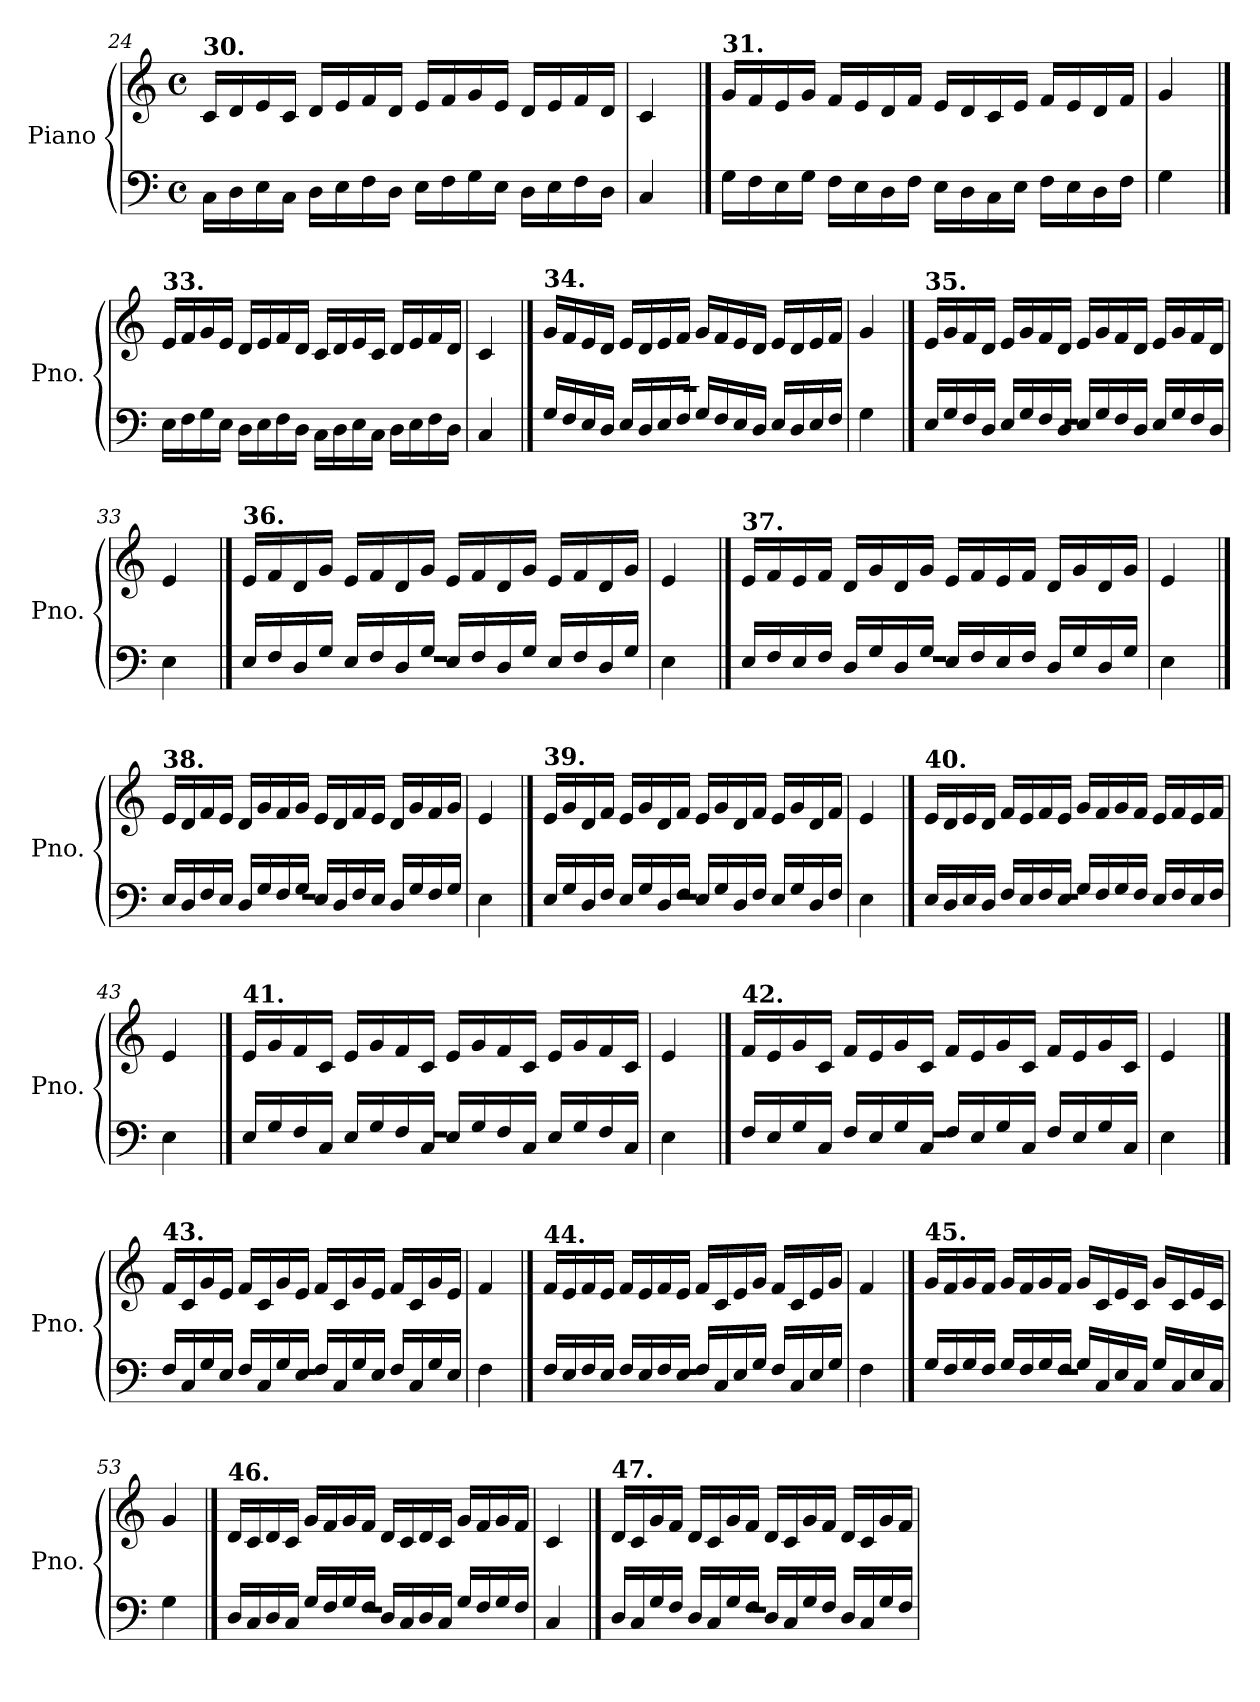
**kern	**kern
*part1	*part1
*staff2	*staff1
*I"Piano	*
*I'Pno.	*
!!LO:LB:g=z
*clefF4	*clefG2
*k[]	*k[]
*M4/4	*M4/4
*met(c)	*met(c)
=24	=24
!	!LO:TX:a:B:t=30.
16C<\LL	16c/LL
16D<\	16d/
16E<\	16e/
16C<\JJ	16c/JJ
16D<\LL	16d/LL
16E<\	16e/
16F<\	16f/
16D<\JJ	16d/JJ
16E<\LL	16e/LL
16F<\	16f/
16G<\	16g/
16E<\JJ	16e/JJ
16D<\LL	16d/LL
16E<\	16e/
16F<\	16f/
16D<\JJ	16d/JJ
=25	=25
4C</	4c/
==26	==26
!	!LO:TX:a:B:t=31.
16G<\LL	16g/LL
16F<\	16f/
16E<\	16e/
16G<\JJ	16g/JJ
16F<\LL	16f/LL
16E<\	16e/
16D<\	16d/
16F<\JJ	16f/JJ
16E<\LL	16e/LL
16D<\	16d/
16C<\	16c/
16E<\JJ	16e/JJ
16F<\LL	16f/LL
16E<\	16e/
16D<\	16d/
16F<\JJ	16f/JJ
=27	=27
4G<\	4g/
!!LO:LB:g=z
==28	==28
!	!LO:TX:a:B:t=33.
16E<\LL	16e/LL
16F<\	16f/
16G<\	16g/
16E<\JJ	16e/JJ
16D<\LL	16d/LL
16E<\	16e/
16F<\	16f/
16D<\JJ	16d/JJ
16C<\LL	16c/LL
16D<\	16d/
16E<\	16e/
16C<\JJ	16c/JJ
16D<\LL	16d/LL
16E<\	16e/
16F<\	16f/
16D<\JJ	16d/JJ
=29	=29
4C</	4c/
!!LO:LB:g=z
==30	==30
*^	*
!	!	!LO:TX:a:B:t=34.
1r	16G/LL	16g/LL
.	16F/	16f/
.	16E/	16e/
.	16D/JJ	16d/JJ
.	16E/LL	16e/LL
.	16D/	16d/
.	16E/	16e/
.	16F/JJ	16f/JJ
.	16G/LL	16g/LL
.	16F/	16f/
.	16E/	16e/
.	16D/JJ	16d/JJ
.	16E/LL	16e/LL
.	16D/	16d/
.	16E/	16e/
.	16F/JJ	16f/JJ
*v	*v	*
=31	=31
4G<\	4g/
==32	==32
*^	*
*	*^	*
!	!	!	!LO:TX:a:B:t=35.
1r	16E/LL	1r	16e/LL
.	16G/	.	16g/
.	16F/	.	16f/
.	16D/JJ	.	16d/JJ
.	16E/LL	.	16e/LL
.	16G/	.	16g/
.	16F/	.	16f/
.	16D/JJ	.	16d/JJ
.	16E/LL	.	16e/LL
.	16G/	.	16g/
.	16F/	.	16f/
.	16D/JJ	.	16d/JJ
.	16E/LL	.	16e/LL
.	16G/	.	16g/
.	16F/	.	16f/
.	16D/JJ	.	16d/JJ
*v	*v	*v	*
=33	=33
4E<\	4e/
!!LO:LB:g=z
==34	==34
*^	*
*	*^	*
!	!	!	!LO:TX:a:B:t=36.
1r	16E/LL	1r	16e/LL
.	16F/	.	16f/
.	16D/	.	16d/
.	16G/JJ	.	16g/JJ
.	16E/LL	.	16e/LL
.	16F/	.	16f/
.	16D/	.	16d/
.	16G/JJ	.	16g/JJ
.	16E/LL	.	16e/LL
.	16F/	.	16f/
.	16D/	.	16d/
.	16G/JJ	.	16g/JJ
.	16E/LL	.	16e/LL
.	16F/	.	16f/
.	16D/	.	16d/
.	16G/JJ	.	16g/JJ
*v	*v	*v	*
=35	=35
4E<\	4e/
==36	==36
*^	*
*	*^	*
!	!	!	!LO:TX:a:B:t=37.
1r	16E/LL	1r	16e/LL
.	16F/	.	16f/
.	16E/	.	16e/
.	16F/JJ	.	16f/JJ
.	16D/LL	.	16d/LL
.	16G/	.	16g/
.	16D/	.	16d/
.	16G/JJ	.	16g/JJ
.	16E/LL	.	16e/LL
.	16F/	.	16f/
.	16E/	.	16e/
.	16F/JJ	.	16f/JJ
.	16D/LL	.	16d/LL
.	16G/	.	16g/
.	16D/	.	16d/
.	16G/JJ	.	16g/JJ
*v	*v	*v	*
=37	=37
4E<\	4e/
==38	==38
*^	*
*	*^	*
!	!	!	!LO:TX:a:B:t=38.
1r	16E/LL	1r	16e/LL
.	16D/	.	16d/
.	16F/	.	16f/
.	16E/JJ	.	16e/JJ
.	16D/LL	.	16d/LL
.	16G/	.	16g/
.	16F/	.	16f/
.	16G/JJ	.	16g/JJ
.	16E/LL	.	16e/LL
.	16D/	.	16d/
.	16F/	.	16f/
.	16E/JJ	.	16e/JJ
.	16D/LL	.	16d/LL
.	16G/	.	16g/
.	16F/	.	16f/
.	16G/JJ	.	16g/JJ
*v	*v	*v	*
=39	=39
4E<\	4e/
!!LO:PB:g=z
==40	==40
*^	*
*	*^	*
!	!	!	!LO:TX:a:B:t=39.
1r	16E/LL	1r	16e/LL
.	16G/	.	16g/
.	16D/	.	16d/
.	16F/JJ	.	16f/JJ
.	16E/LL	.	16e/LL
.	16G/	.	16g/
.	16D/	.	16d/
.	16F/JJ	.	16f/JJ
.	16E/LL	.	16e/LL
.	16G/	.	16g/
.	16D/	.	16d/
.	16F/JJ	.	16f/JJ
.	16E/LL	.	16e/LL
.	16G/	.	16g/
.	16D/	.	16d/
.	16F/JJ	.	16f/JJ
*v	*v	*v	*
=41	=41
4E<\	4e/
==42	==42
*^	*
*	*^	*
!	!	!	!LO:TX:a:B:t=40.
1r	16E/LL	1r	16e/LL
.	16D/	.	16d/
.	16E/	.	16e/
.	16D/JJ	.	16d/JJ
.	16F/LL	.	16f/LL
.	16E/	.	16e/
.	16F/	.	16f/
.	16E/JJ	.	16e/JJ
.	16G/LL	.	16g/LL
.	16F/	.	16f/
.	16G/	.	16g/
.	16F/JJ	.	16f/JJ
.	16E/LL	.	16e/LL
.	16F/	.	16f/
.	16E/	.	16e/
.	16F/JJ	.	16f/JJ
*v	*v	*v	*
=43	=43
4E<\	4e/
==44	==44
*^	*
*	*^	*
!	!	!	!LO:TX:a:B:t=41.
1r	16E/LL	1r	16e/LL
.	16G/	.	16g/
.	16F/	.	16f/
.	16C/JJ	.	16c/JJ
.	16E/LL	.	16e/LL
.	16G/	.	16g/
.	16F/	.	16f/
.	16C/JJ	.	16c/JJ
.	16E/LL	.	16e/LL
.	16G/	.	16g/
.	16F/	.	16f/
.	16C/JJ	.	16c/JJ
.	16E/LL	.	16e/LL
.	16G/	.	16g/
.	16F/	.	16f/
.	16C/JJ	.	16c/JJ
*v	*v	*v	*
=45	=45
4E<\	4e/
!!LO:LB:g=z
==46	==46
*^	*
*	*^	*
!	!	!	!LO:TX:a:B:t=42.
1r	16F/LL	1r	16f/LL
.	16E/	.	16e/
.	16G/	.	16g/
.	16C/JJ	.	16c/JJ
.	16F/LL	.	16f/LL
.	16E/	.	16e/
.	16G/	.	16g/
.	16C/JJ	.	16c/JJ
.	16F/LL	.	16f/LL
.	16E/	.	16e/
.	16G/	.	16g/
.	16C/JJ	.	16c/JJ
.	16F/LL	.	16f/LL
.	16E/	.	16e/
.	16G/	.	16g/
.	16C/JJ	.	16c/JJ
*v	*v	*v	*
=47	=47
4E<\	4e/
==48	==48
*^	*
*	*^	*
!	!	!	!LO:TX:a:B:t=43.
1r	16F/LL	1r	16f/LL
.	16C/	.	16c/
.	16G/	.	16g/
.	16E/JJ	.	16e/JJ
.	16F/LL	.	16f/LL
.	16C/	.	16c/
.	16G/	.	16g/
.	16E/JJ	.	16e/JJ
.	16F/LL	.	16f/LL
.	16C/	.	16c/
.	16G/	.	16g/
.	16E/JJ	.	16e/JJ
.	16F/LL	.	16f/LL
.	16C/	.	16c/
.	16G/	.	16g/
.	16E/JJ	.	16e/JJ
*v	*v	*v	*
=49	=49
4F<\	4f/
==50	==50
*^	*
*	*^	*
!	!	!	!LO:TX:a:B:t=44.
1r	16F/LL	1r	16f/LL
.	16E/	.	16e/
.	16F/	.	16f/
.	16E/JJ	.	16e/JJ
.	16F/LL	.	16f/LL
.	16E/	.	16e/
.	16F/	.	16f/
.	16E/JJ	.	16e/JJ
.	16F/LL	.	16f/LL
.	16C/	.	16c/
.	16E/	.	16e/
.	16G/JJ	.	16g/JJ
.	16F/LL	.	16f/LL
.	16C/	.	16c/
.	16E/	.	16e/
.	16G/JJ	.	16g/JJ
*v	*v	*v	*
=51	=51
4F<\	4f/
!!LO:LB:g=z
==52	==52
*^	*
*	*^	*
!	!	!	!LO:TX:a:B:t=45.
1r	16G/LL	1r	16g/LL
.	16F/	.	16f/
.	16G/	.	16g/
.	16F/JJ	.	16f/JJ
.	16G/LL	.	16g/LL
.	16F/	.	16f/
.	16G/	.	16g/
.	16F/JJ	.	16f/JJ
.	16G/LL	.	16g/LL
.	16C/	.	16c/
.	16E/	.	16e/
.	16C/JJ	.	16c/JJ
.	16G/LL	.	16g/LL
.	16C/	.	16c/
.	16E/	.	16e/
.	16C/JJ	.	16c/JJ
*v	*v	*v	*
=53	=53
4G<\	4g/
==54	==54
*^	*
*	*^	*
!	!	!	!LO:TX:a:B:t=46.
1r	16D/LL	1r	16d/LL
.	16C/	.	16c/
.	16D/	.	16d/
.	16C/JJ	.	16c/JJ
.	16G/LL	.	16g/LL
.	16F/	.	16f/
.	16G/	.	16g/
.	16F/JJ	.	16f/JJ
.	16D/LL	.	16d/LL
.	16C/	.	16c/
.	16D/	.	16d/
.	16C/JJ	.	16c/JJ
.	16G/LL	.	16g/LL
.	16F/	.	16f/
.	16G/	.	16g/
.	16F/JJ	.	16f/JJ
*v	*v	*v	*
=55	=55
4C</	4c/
==56	==56
*^	*
*	*^	*
!	!	!	!LO:TX:a:B:t=47.
1r	16D/LL	1r	16d/LL
.	16C/	.	16c/
.	16G/	.	16g/
.	16F/JJ	.	16f/JJ
.	16D/LL	.	16d/LL
.	16C/	.	16c/
.	16G/	.	16g/
.	16F/JJ	.	16f/JJ
.	16D/LL	.	16d/LL
.	16C/	.	16c/
.	16G/	.	16g/
.	16F/JJ	.	16f/JJ
.	16D/LL	.	16d/LL
.	16C/	.	16c/
.	16G/	.	16g/
.	16F/JJ	.	16f/JJ
*v	*v	*v	*
=	=
*-	*-
